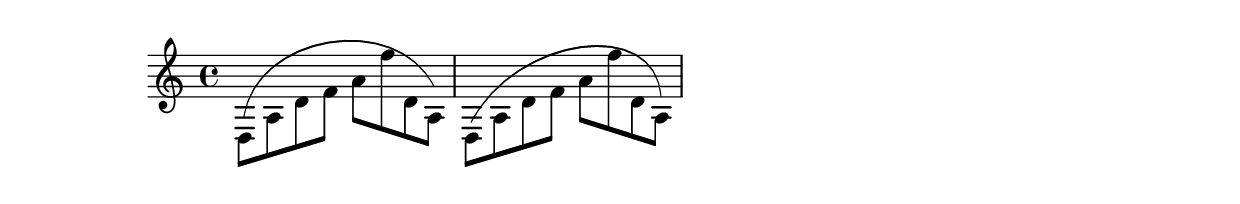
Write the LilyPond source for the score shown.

%% DO NOT EDIT this file manually; it is automatically
%% generated from LSR http://lsr.dsi.unimi.it
%% Make any changes in LSR itself, or in Documentation/snippets/new/ ,
%% and then run scripts/auxiliar/makelsr.py
%%
%% This file is in the public domain.
\version "2.14.0"

\header {
  lsrtags = "expressive-marks, tweaks-and-overrides"

%% Translation of GIT committish: 6977ddc9a3b63ea810eaecb864269c7d847ccf98
  texidoces = "
Se puede hacer que una ligadura de expresión sea asimétrica para
adaptarse mejor a un patrón asimétrico de notas.

"
  doctitlees = "Ligaduras asimétricas"



  texidoc = "
Slurs can be made asymmetric to match an asymmetric pattern of notes
better.

"
  doctitle = "Asymmetric slurs"
} % begin verbatim

slurNotes = { d,8( a' d f a f' d, a) }

\relative c' {
  \stemDown
  \slurUp
  \slurNotes
  \once \override Slur #'eccentricity = #3.0
  \slurNotes
}

